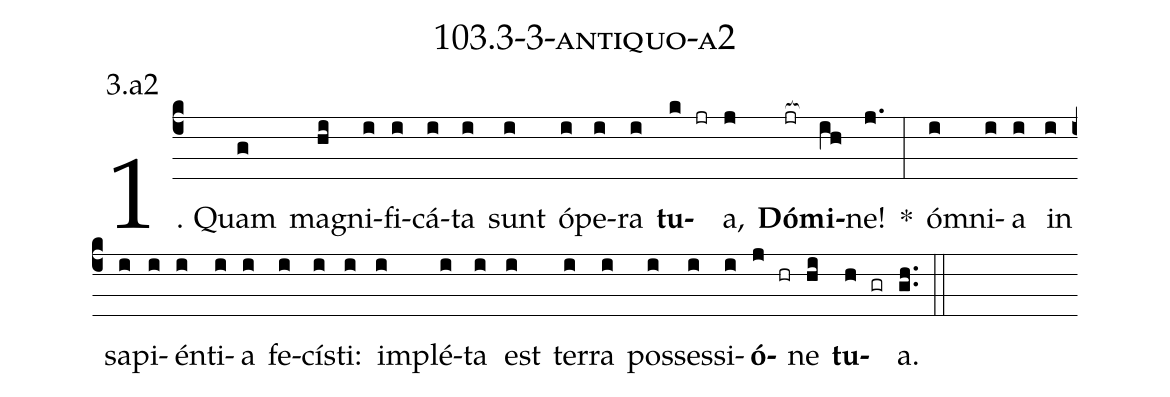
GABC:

name: 103.3-3-antiquo-a2;
annotation: 3.a2;
%%
(c4)1. Quam(g) ma(hi)gni(i)fi(i)cá(i)ta(i) sunt(i) ó(i)pe(i)ra(i) <b>tu</b>(k jr)a,(j) <b>Dó</b>(jr[ocb:1{])<b>mi</b>(ih[ocb:0}])ne!(j.) *(:) óm(i)ni(i)a(i) in(i) sa(i)pi(i)én(i)ti(i)a(i) fe(i)cís(i)ti:(i) im(i)plé(i)ta(i) est(i) ter(i)ra(i) pos(i)ses(i)si(i)<b>ó</b>(j hr)ne(hi) <b>tu</b>(h gr)a.(gh..) (::)


%E(i) u(i) o(j) u(hi) a(h) e.(gh..) (::)
